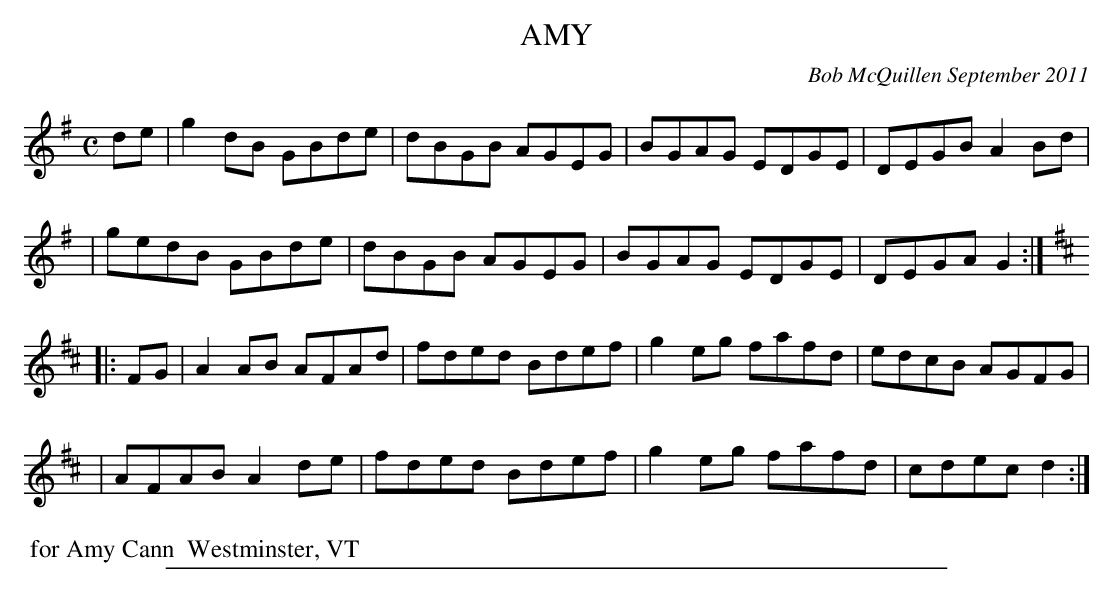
X:1
T: AMY
C: Bob McQuillen September 2011
M: C
L: 1/8
K: G	% and D
de \
| g2dB GBde | dBGB AGEG | BGAG EDGE | DEGB A2Bd |
| gedB GBde | dBGB AGEG | BGAG EDGE | DEGA G2 :|[K:D]
|: FG \
| A2AB AFAd | fded Bdef | g2eg fafd | edcB AGFG |
| AFAB A2de | fded Bdef | g2eg fafd | cdec d2 :|
